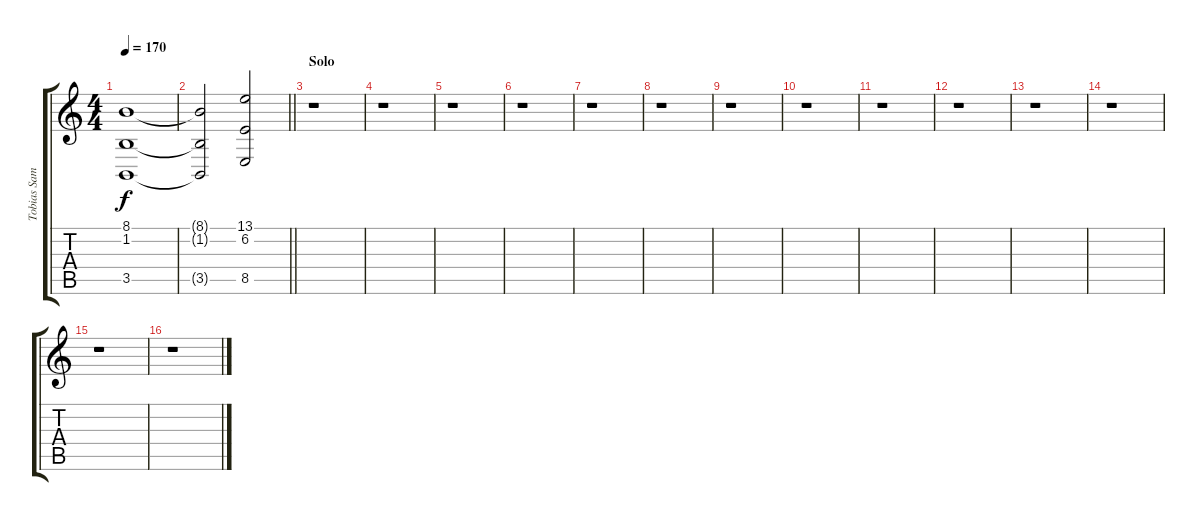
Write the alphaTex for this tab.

\track ("Tobias Sammet - Keyboard" "Tobias Sam") {instrument churchorgan}
\staff {score tabs}
\tuning (Eb4 Bb3 Gb3 Db3 Ab2 Eb2) {hide}
\ts (4 4)
\tempo 170
\clef g2
\ks c
(8.1 1.2 3.5).1{dy f} |
\barLineRight lightlight
(8.1{t} 1.2{t} 3.5{t}).2 (13.1 6.2 8.5).2 |
\section ("" "Solo")
r.1 |
r.1 |
r.1 |
r.1 |
r.1 |
r.1 |
r.1 |
r.1 |
r.1 |
r.1 |
r.1 |
r.1 |
r.1 |
r.1
